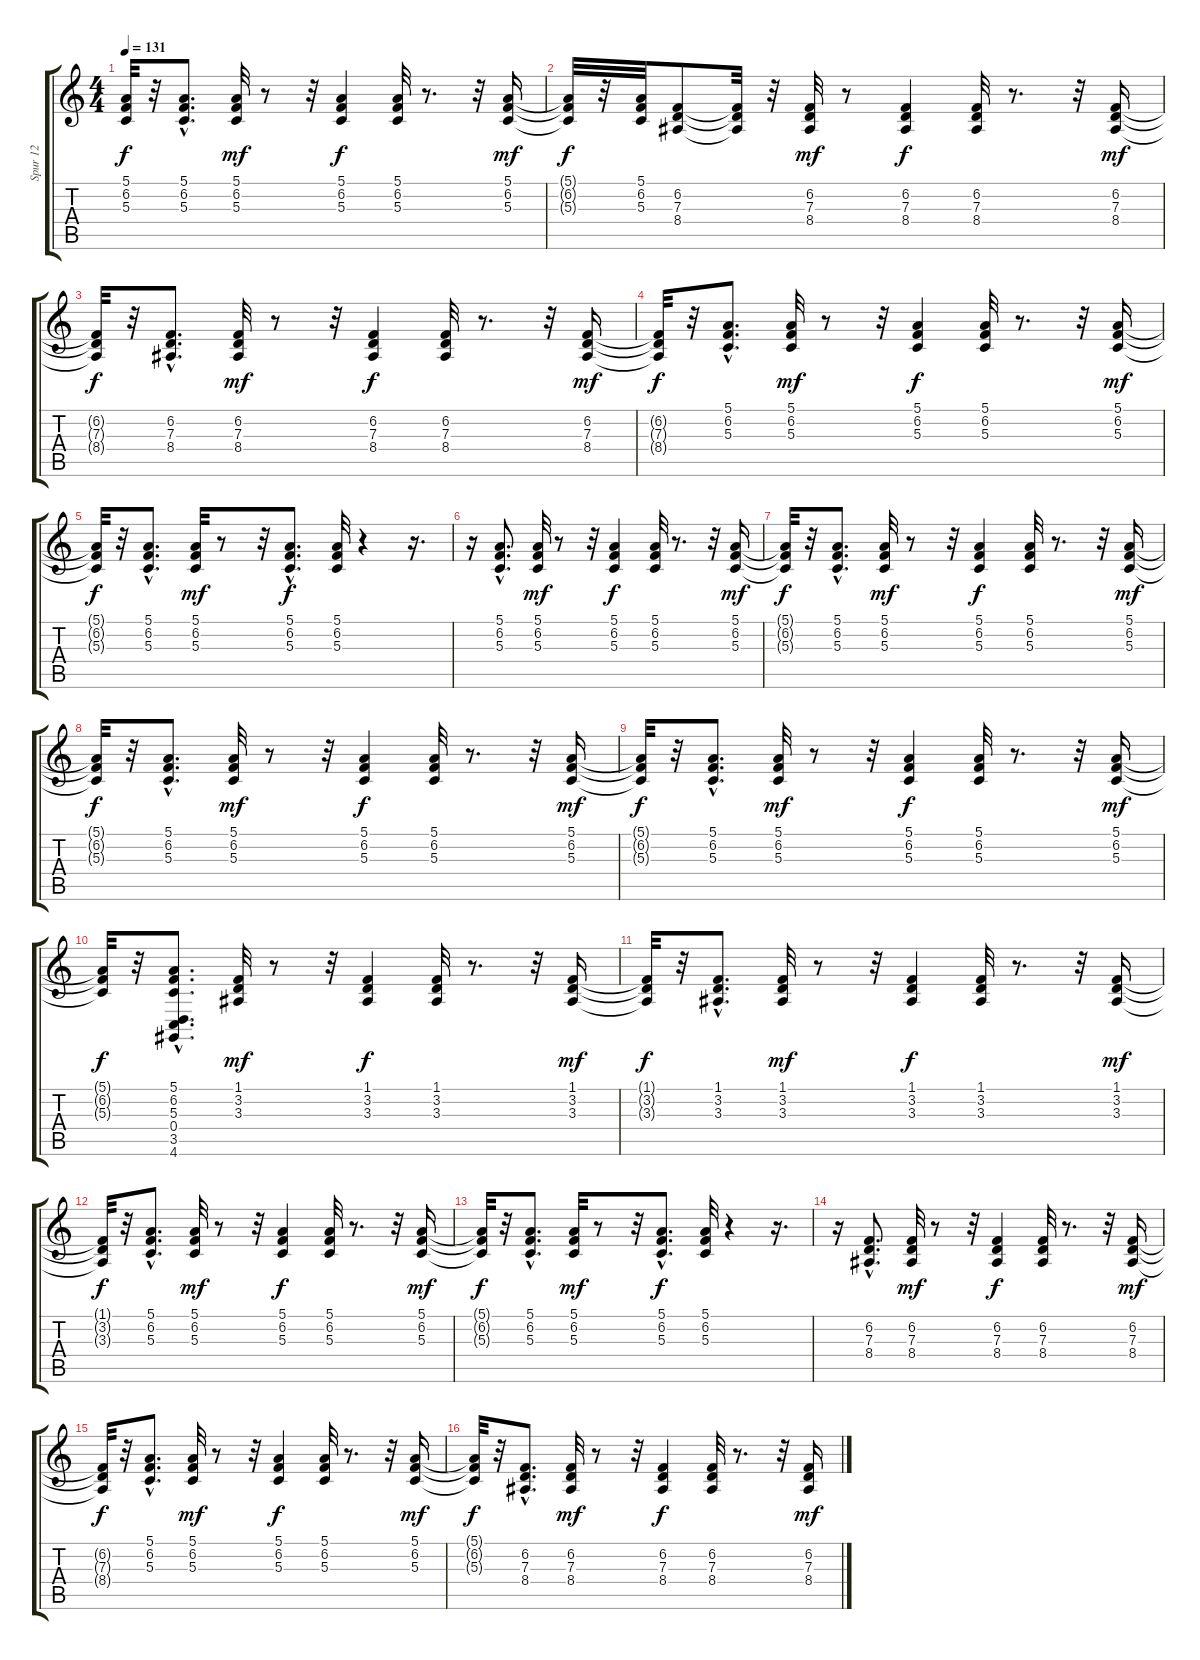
\track ("Spur 12" "Spur 12") {instrument acousticgrandpiano}
\staff {score tabs}
\tuning (E4 B3 G3 D3 A2 E2) {hide}
\ts (4 4)
\tempo 131
\clef g2
\ks c
(5.1{t} 6.2{t} 5.3{t}).32{dy f} r.32 (5.1{hac} 6.2{hac} 5.3{hac}).8{d} (5.1 6.2 5.3).32{dy mf} r.8 r.32 (5.1 6.2 5.3).4{dy f} (5.1 6.2 5.3).32 r.8{d} r.32 (5.1 6.2 5.3).16{dy mf} |
(5.1{t} 6.2{t} 5.3{t}).32{dy f} r.32 (5.1 6.2 5.3).32 (6.2 7.3 8.4).8 (6.2{t} 7.3{t} 8.4{t}).32 r.32 (6.2 7.3 8.4).32{dy mf} r.8 (6.2 7.3 8.4).4{dy f} (6.2 7.3 8.4).32 r.8{d} r.32 (6.2 7.3 8.4).16{dy mf} |
(6.2{t} 7.3{t} 8.4{t}).32{dy f} r.32 (6.2{hac} 7.3{hac} 8.4{hac}).8{d} (6.2 7.3 8.4).32{dy mf} r.8 r.32 (6.2 7.3 8.4).4{dy f} (6.2 7.3 8.4).32 r.8{d} r.32 (6.2 7.3 8.4).16{dy mf} |
(6.2{t} 7.3{t} 8.4{t}).32{dy f} r.32 (5.1{hac} 6.2{hac} 5.3{hac}).8{d} (5.1 6.2 5.3).32{dy mf} r.8 r.32 (5.1 6.2 5.3).4{dy f} (5.1 6.2 5.3).32 r.8{d} r.32 (5.1 6.2 5.3).16{dy mf} |
(5.1{t} 6.2{t} 5.3{t}).32{dy f} r.32 (5.1{hac} 6.2{hac} 5.3{hac}).8{d} (5.1 6.2 5.3).32{dy mf} r.8 r.32 (5.1{hac} 6.2{hac} 5.3{hac}).8{d dy f} (5.1 6.2 5.3).32 r.4 r.16{d} |
r.16 (5.1{hac} 6.2{hac} 5.3{hac}).8{d} (5.1 6.2 5.3).32{dy mf} r.8 r.32 (5.1 6.2 5.3).4{dy f} (5.1 6.2 5.3).32 r.8{d} r.32 (5.1 6.2 5.3).16{dy mf} |
(5.1{t} 6.2{t} 5.3{t}).32{dy f} r.32 (5.1{hac} 6.2{hac} 5.3{hac}).8{d} (5.1 6.2 5.3).32{dy mf} r.8 r.32 (5.1 6.2 5.3).4{dy f} (5.1 6.2 5.3).32 r.8{d} r.32 (5.1 6.2 5.3).16{dy mf} |
(5.1{t} 6.2{t} 5.3{t}).32{dy f} r.32 (5.1{hac} 6.2{hac} 5.3{hac}).8{d} (5.1 6.2 5.3).32{dy mf} r.8 r.32 (5.1 6.2 5.3).4{dy f} (5.1 6.2 5.3).32 r.8{d} r.32 (5.1 6.2 5.3).16{dy mf} |
(5.1{t} 6.2{t} 5.3{t}).32{dy f} r.32 (5.1{hac} 6.2{hac} 5.3{hac}).8{d} (5.1 6.2 5.3).32{dy mf} r.8 r.32 (5.1 6.2 5.3).4{dy f} (5.1 6.2 5.3).32 r.8{d} r.32 (5.1 6.2 5.3).16{dy mf} |
(5.1{t} 6.2{t} 5.3{t}).32{dy f} r.32 (5.1 6.2 5.3 0.4{hac} 3.5{hac} 4.6{hac}).8{d} (1.1 3.2 3.3).32{dy mf} r.8 r.32 (1.1 3.2 3.3).4{dy f} (1.1 3.2 3.3).32 r.8{d} r.32 (1.1 3.2 3.3).16{dy mf} |
(1.1{t} 3.2{t} 3.3{t}).32{dy f} r.32 (1.1{hac} 3.2{hac} 3.3{hac}).8{d} (1.1 3.2 3.3).32{dy mf} r.8 r.32 (1.1 3.2 3.3).4{dy f} (1.1 3.2 3.3).32 r.8{d} r.32 (1.1 3.2 3.3).16{dy mf} |
(1.1{t} 3.2{t} 3.3{t}).32{dy f} r.32 (5.1{hac} 6.2{hac} 5.3{hac}).8{d} (5.1 6.2 5.3).32{dy mf} r.8 r.32 (5.1 6.2 5.3).4{dy f} (5.1 6.2 5.3).32 r.8{d} r.32 (5.1 6.2 5.3).16{dy mf} |
(5.1{t} 6.2{t} 5.3{t}).32{dy f} r.32 (5.1{hac} 6.2{hac} 5.3{hac}).8{d} (5.1 6.2 5.3).32{dy mf} r.8 r.32 (5.1{hac} 6.2{hac} 5.3{hac}).8{d dy f} (5.1 6.2 5.3).32 r.4 r.16{d} |
r.16 (6.2{hac} 7.3{hac} 8.4{hac}).8{d} (6.2 7.3 8.4).32{dy mf} r.8 r.32 (6.2 7.3 8.4).4{dy f} (6.2 7.3 8.4).32 r.8{d} r.32 (6.2 7.3 8.4).16{dy mf} |
(6.2{t} 7.3{t} 8.4{t}).32{dy f} r.32 (5.1{hac} 6.2{hac} 5.3{hac}).8{d} (5.1 6.2 5.3).32{dy mf} r.8 r.32 (5.1 6.2 5.3).4{dy f} (5.1 6.2 5.3).32 r.8{d} r.32 (5.1 6.2 5.3).16{dy mf} |
(5.1{t} 6.2{t} 5.3{t}).32{dy f} r.32 (6.2{hac} 7.3{hac} 8.4{hac}).8{d} (6.2 7.3 8.4).32{dy mf} r.8 r.32 (6.2 7.3 8.4).4{dy f} (6.2 7.3 8.4).32 r.8{d} r.32 (6.2 7.3 8.4).16{dy mf}
